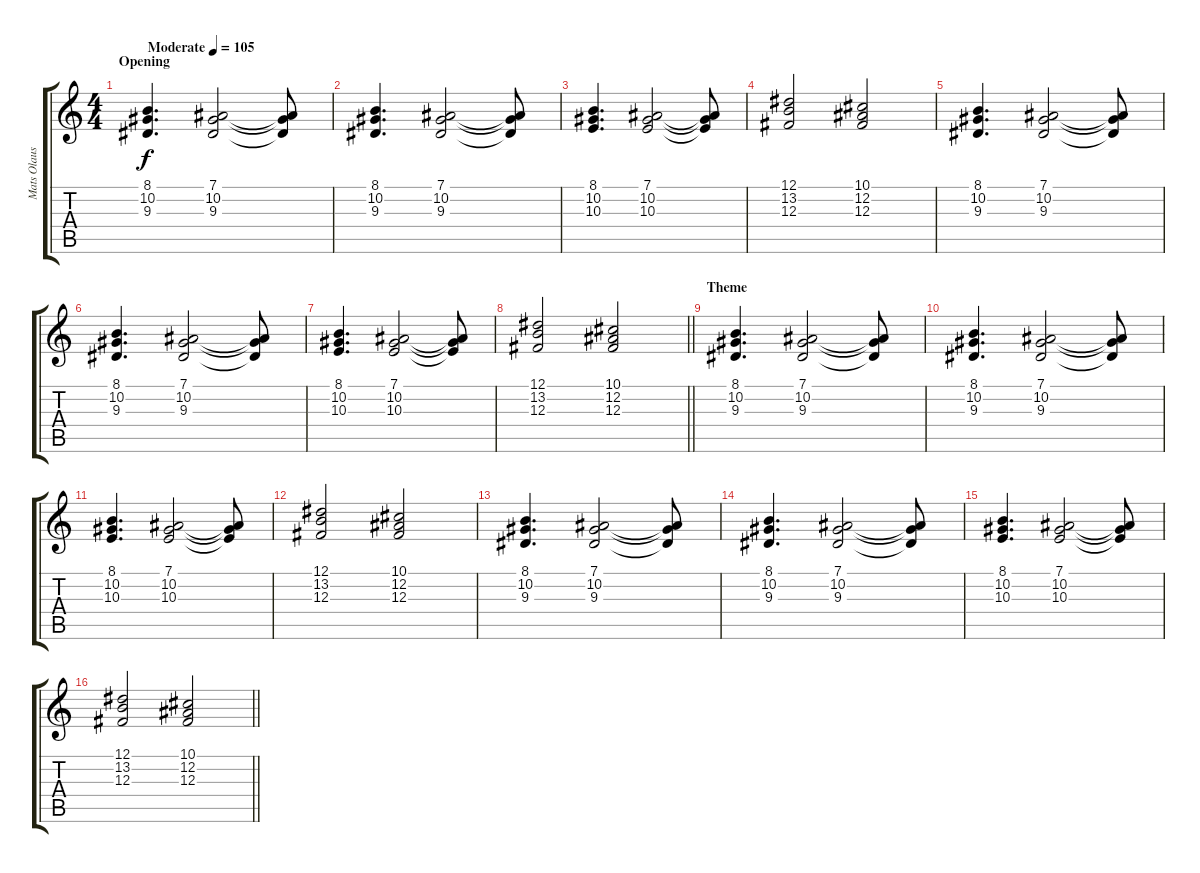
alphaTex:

\track ("Mats Olausson" "Mats Olaus") {instrument stringensemble1}
\staff {score tabs}
\tuning (Eb4 Bb3 Gb3 Db3 Ab2 Eb2) {hide}
\ts (4 4)
\section ("" "Opening")
\tempo (105 "Moderate")
\clef g2
\ks c
(8.1 10.2 9.3).4{d dy f instrument stringensemble1} (7.1 10.2 9.3).2 (7.1{t} 10.2{t} 9.3{t}).8 |
(8.1 10.2 9.3).4{d} (7.1 10.2 9.3).2 (7.1{t} 10.2{t} 9.3{t}).8 |
(8.1 10.2 10.3).4{d} (7.1 10.2 10.3).2 (7.1{t} 10.2{t} 10.3{t}).8 |
(12.1 13.2 12.3).2 (10.1 12.2 12.3).2 |
(8.1 10.2 9.3).4{d} (7.1 10.2 9.3).2 (7.1{t} 10.2{t} 9.3{t}).8 |
(8.1 10.2 9.3).4{d} (7.1 10.2 9.3).2 (7.1{t} 10.2{t} 9.3{t}).8 |
(8.1 10.2 10.3).4{d} (7.1 10.2 10.3).2 (7.1{t} 10.2{t} 10.3{t}).8 |
\barLineRight lightlight
(12.1 13.2 12.3).2 (10.1 12.2 12.3).2 |
\section ("" "Theme")
(8.1 10.2 9.3).4{d} (7.1 10.2 9.3).2 (7.1{t} 10.2{t} 9.3{t}).8 |
(8.1 10.2 9.3).4{d} (7.1 10.2 9.3).2 (7.1{t} 10.2{t} 9.3{t}).8 |
(8.1 10.2 10.3).4{d} (7.1 10.2 10.3).2 (7.1{t} 10.2{t} 10.3{t}).8 |
(12.1 13.2 12.3).2 (10.1 12.2 12.3).2 |
(8.1 10.2 9.3).4{d} (7.1 10.2 9.3).2 (7.1{t} 10.2{t} 9.3{t}).8 |
(8.1 10.2 9.3).4{d} (7.1 10.2 9.3).2 (7.1{t} 10.2{t} 9.3{t}).8 |
(8.1 10.2 10.3).4{d} (7.1 10.2 10.3).2 (7.1{t} 10.2{t} 10.3{t}).8 |
\barLineRight lightlight
(12.1 13.2 12.3).2 (10.1 12.2 12.3).2
